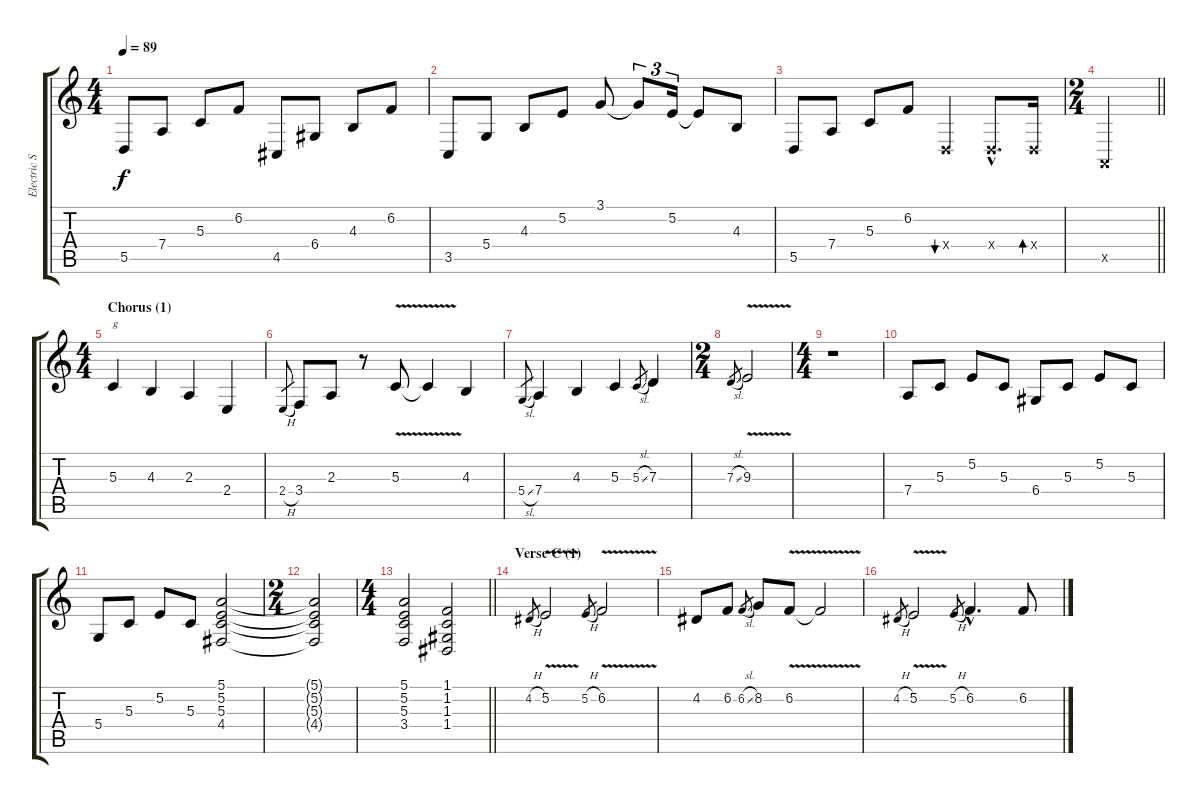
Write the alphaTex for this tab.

\track ("Electric Sitar" "Electric S") {instrument sitar}
\staff {score tabs}
\tuning (E4 B3 G3 D3 A2 E2) {hide}
\ts (4 4)
\tempo 89
\clef g2
\ks c
5.5.8{dy f} 7.4.8 5.3.8 6.2.8 4.5.8 6.4.8 4.3.8 6.2.8 |
3.5.8 5.4.8 4.3.8 5.2.8 3.1.8 3.1{t}.8{tu (3 2)} 5.2.16{tu (3 2)} 5.2{t}.8 4.3.8 |
5.5.8 7.4.8 5.3.8 6.2.8 0.4{x}.4{bu 60} 0.4{hac x}.8{d} 0.4{x}.16{bd 60} |
\ts (2 4)
\barLineRight lightlight
0.5{x}.2 |
\ts (4 4)
\section ("" "Chorus (1)")
5.3.4{txt "g"} 4.3.4 2.3.4 2.4.4 |
2.4{h}.8{gr} 3.4.8 2.3.8 r.8 5.3{v}.8 5.3{t}.4 4.3.4 |
5.4{sl}.8{gr} 7.4.4 4.3.4 5.3.4 5.3{sl}.8{gr} 7.3.4 |
\ts (2 4)
7.3{sl}.8{gr} 9.3{v}.2 |
\ts (4 4)
r.1 |
7.4.8 5.3.8 5.2.8 5.3.8 6.4.8 5.3.8 5.2.8 5.3.8 |
5.4.8 5.3.8 5.2.8 5.3.8 (5.1 5.2 5.3 4.4).2 |
\ts (2 4)
(5.1{t} 5.2{t} 5.3{t} 4.4{t}).2 |
\ts (4 4)
\barLineRight lightlight
(5.1 5.2 5.3 3.4).2 (1.1 1.2 1.3 1.4).2 |
\section ("" "Verse C (1)")
4.2{h}.8{gr} 5.2{v}.2 5.2{h}.8{gr} 6.2{v}.2 |
4.2.8 6.2.8 6.2{sl}.8{gr} 8.2.8 6.2{v}.8 6.2{t}.2 |
4.2{h}.8{gr} 5.2{v}.2 5.2{h}.8{gr} 6.2{hac}.4{d} 6.2.8
